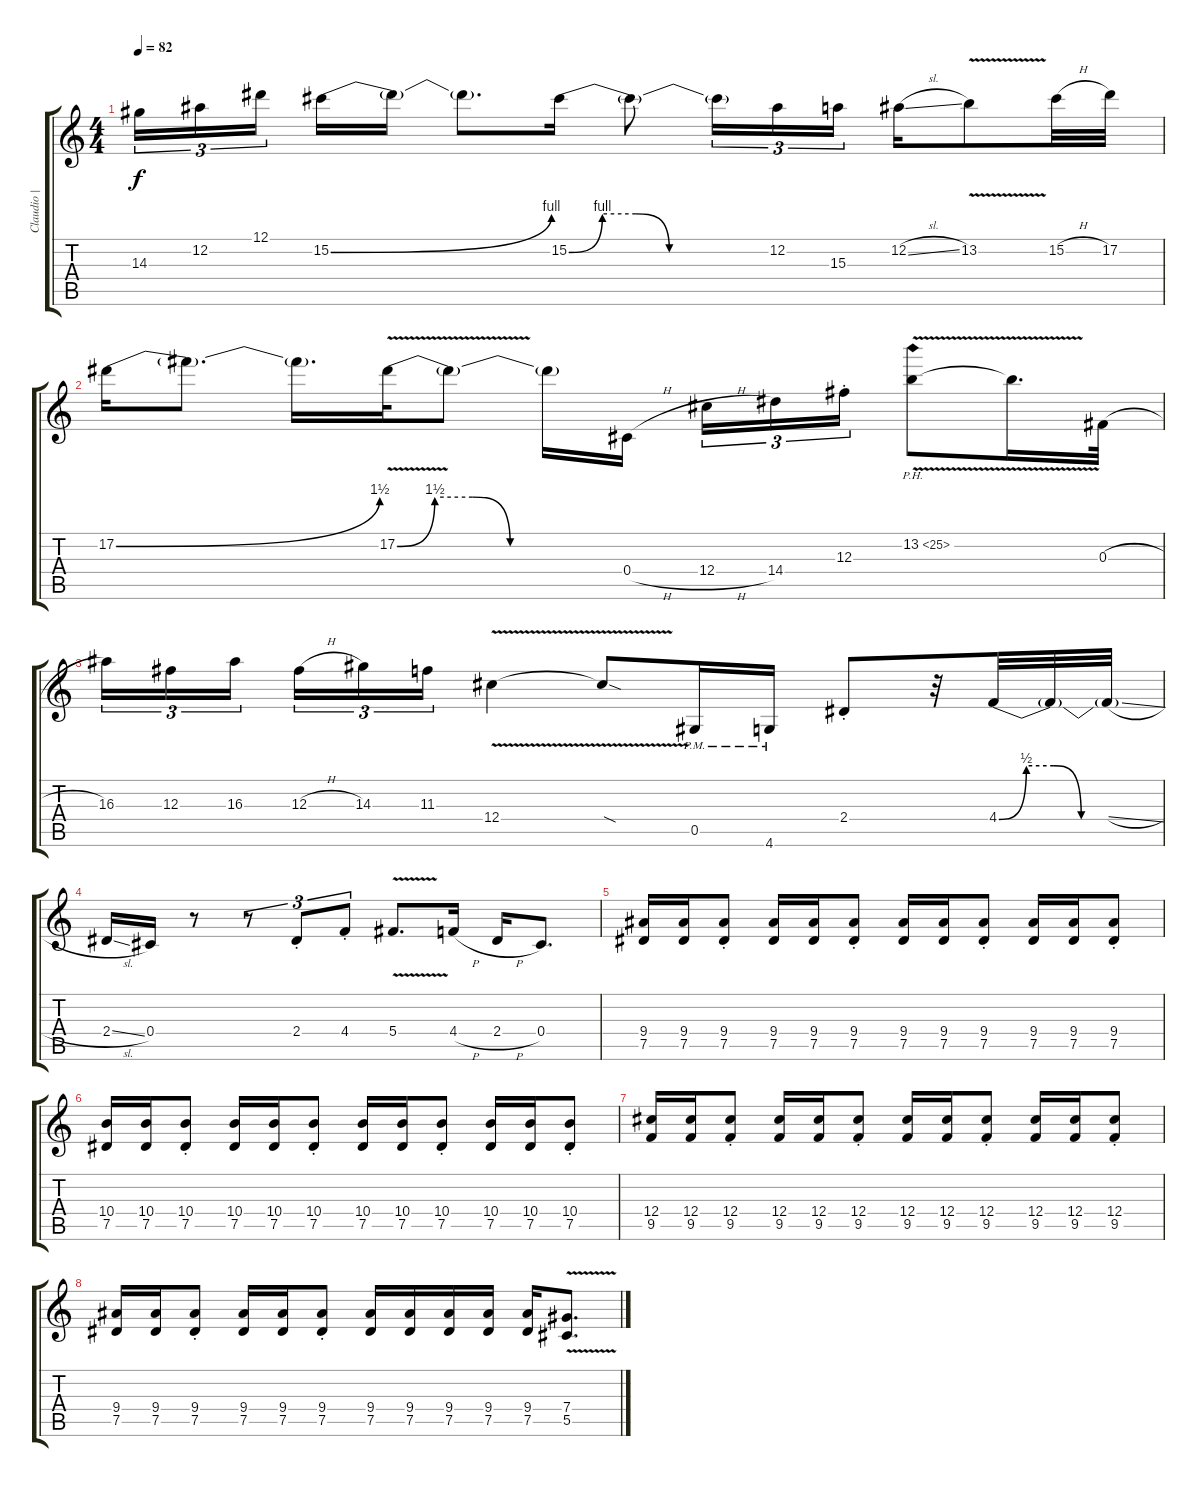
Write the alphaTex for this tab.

\track ("Claudio | Gtr. 1" "Claudio | ") {instrument distortionguitar}
\staff {score tabs}
\tuning (Eb4 Bb3 Gb3 Db3 Ab2 Eb2) {hide}
\ts (4 4)
\tempo 82
\clef g2
\ks c
14.3.16{tu (3 2) dy f} 12.2.16{tu (3 2)} 12.1.16{tu (3 2) beam splitsecondary} 15.2{be (bend 0 0 60 4)}.16 15.2{t}.16 15.2{t}.8{d} 15.2{be (custom 0 0 10 4 20 4 30 0 60 0)}.16 15.2{t}.8 15.2{t}.16{tu (3 2)} 12.2.16{tu (3 2)} 15.3.16{tu (3 2)} 12.2{sl}.16 13.2{v}.8 15.2{h}.32 17.2.32 |
17.2{be (bend 0 0 60 6)}.16 17.2{t}.8{d} 17.2{t}.16{d} 17.2{be (custom 0 0 10 6 20 6 30 0 60 0) v}.32 17.2{t}.8 17.2{t}.16 0.4{h}.16{beam splitsecondary} 12.4{h}.16{tu (3 2)} 14.4.16{tu (3 2)} 12.3{st}.16{tu (3 2)} 13.2{ph 12 v}.8 13.2{t}.16{d} 0.3{h}.32 |
16.3.16{tu (3 2)} 12.3.16{tu (3 2)} 16.3.16{tu (3 2) beam splitsecondary} 12.3{h}.16{tu (3 2)} 14.3.16{tu (3 2)} 11.3.16{tu (3 2)} 12.4{v}.4 12.4{sod t}.8 0.5{pm}.16 4.6{pm}.16 2.4{st}.8 r.32 4.4{be (custom 0 0 10 2 20 2 30 0 60 0)}.32 4.4{t}.32 4.4{sl t}.32 |
2.4{sl}.16 0.4.16 r.8 r.8{tu (3 2)} 2.4{st}.8{tu (3 2)} 4.4{st}.8{tu (3 2)} 5.4{v}.8{d} 4.4{h}.16 2.4{h}.16 0.4.8{d} |
(9.4 7.5).16 (9.4 7.5).16 (9.4{st} 7.5{st}).8 (9.4 7.5).16 (9.4 7.5).16 (9.4{st} 7.5{st}).8 (9.4 7.5).16 (9.4 7.5).16 (9.4{st} 7.5{st}).8 (9.4 7.5).16 (9.4 7.5).16 (9.4{st} 7.5{st}).8 |
(10.4 7.5).16 (10.4 7.5).16 (10.4{st} 7.5{st}).8 (10.4 7.5).16 (10.4 7.5).16 (10.4{st} 7.5{st}).8 (10.4 7.5).16 (10.4 7.5).16 (10.4{st} 7.5{st}).8 (10.4 7.5).16 (10.4 7.5).16 (10.4{st} 7.5{st}).8 |
(12.4 9.5).16 (12.4 9.5).16 (12.4{st} 9.5{st}).8 (12.4 9.5).16 (12.4 9.5).16 (12.4{st} 9.5{st}).8 (12.4 9.5).16 (12.4 9.5).16 (12.4{st} 9.5{st}).8 (12.4 9.5).16 (12.4 9.5).16 (12.4{st} 9.5{st}).8 |
(9.4 7.5).16 (9.4 7.5).16 (9.4{st} 7.5{st}).8 (9.4 7.5).16 (9.4 7.5).16 (9.4{st} 7.5{st}).8 (9.4 7.5).16 (9.4 7.5).16 (9.4 7.5).16 (9.4 7.5).16 (9.4 7.5).16 (7.4{v} 5.5{v}).8{d}
